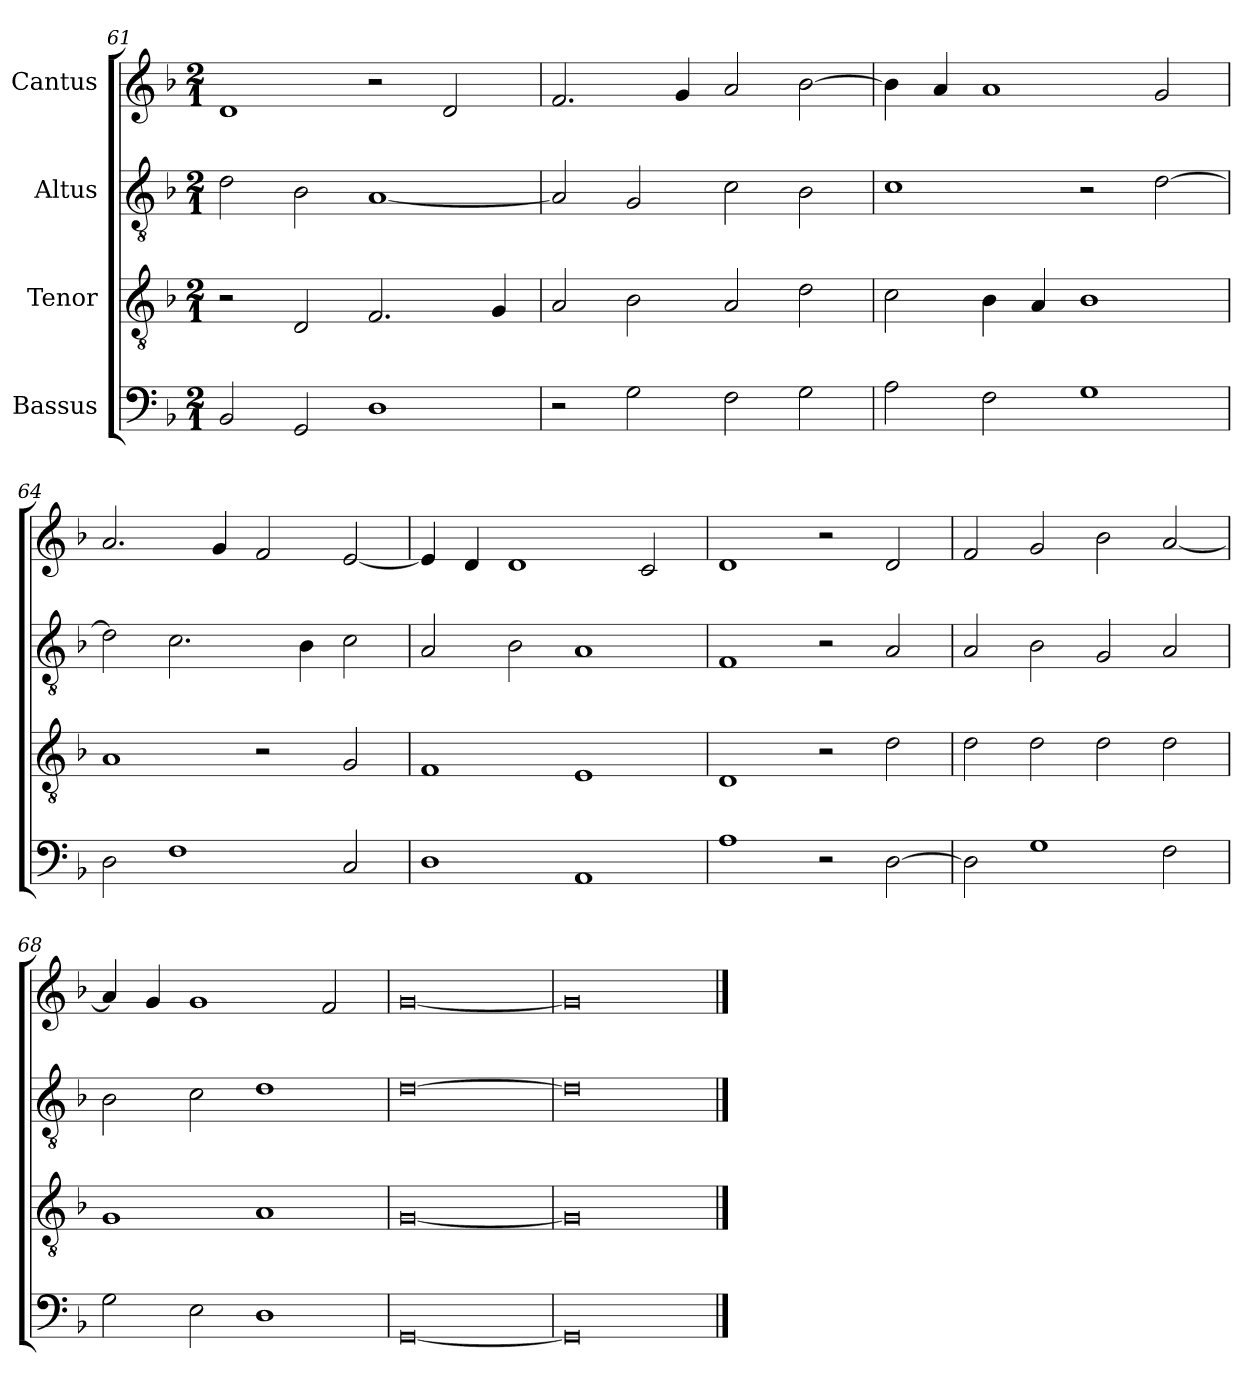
**kern	**kern	**kern	**kern
*part4	*part3	*part2	*part1
*staff4	*staff3	*staff2	*staff1
*I"Bassus	*I"Tenor	*I"Altus	*I"Cantus
!!LO:LB:g=z
*clefF4	*clefGv2	*clefGv2	*clefG2
*	*ITrd7c12	*ITrd7c12	*
*k[b-]	*k[b-]	*k[b-]	*k[b-]
*F:	*F:	*F:	*F:
*M2/1	*M2/1	*M2/1	*M2/1
=61	=61	=61	=61
2BB-i/	2r	2Di\	1di
2GGi/	2DDi/	2BB-i\	.
1Di	2.FFi/	[<1AAi	2r
.	.	.	2di/
.	4GGi/	.	.
=62	=62	=62	=62
2r	2AAi/	2AAi/]	2.fi/
2Gi\	2BB-i\	2GGi/	.
.	.	.	4gi/
2Fi\	2AAi/	2Ci\	2ai/
2Gi\	2Di\	2BB-i\	[>2b-i\
=63	=63	=63	=63
2Ai\	2Ci\	1Ci	4b-i\]
.	.	.	4ai/
2Fi\	4BB-i\	.	1ai
.	4AAi/	.	.
1Gi	1BB-i	2r	.
.	.	[>2Di\	2gi/
=64	=64	=64	=64
2Di\	1AAi	2Di\]	2.ai/
1Fi	.	2.Ci\	.
.	.	.	4gi/
.	2r	.	2fi/
.	.	4BB-i\	.
2Ci/	2GGi/	2Ci\	[<2ei/
!!LO:PB:g=z
=65	=65	=65	=65
1Di	1FFi	2AAi/	4ei/]
.	.	.	4di/
.	.	2BB-i\	1di
1AAi	1EEi	1AAi	.
.	.	.	2ci/
=66	=66	=66	=66
1Ai	1DDi	1FFi	1di
2r	2r	2r	2r
[>2Di\	2Di\	2AAi/	2di/
=67	=67	=67	=67
2Di\]	2Di\	2AAi/	2fi/
1Gi	2Di\	2BB-i\	2gi/
.	2Di\	2GGi/	2b-i\
2Fi\	2Di\	2AAi/	[<2ai/
=68	=68	=68	=68
2Gi\	1GGi	2BB-i\	4ai/]
.	.	.	4gi/
2Ei\	.	2Ci\	1gi
1Di	1AAi	1Di	.
.	.	.	2fi/
=69	=69	=69	=69
[<0GGi	[<0GGi	[>0Di	[<0gi
=70	=70	=70	=70
0GGi]	0GGi]	0Di]	0gi]
==	==	==	==
*-	*-	*-	*-
